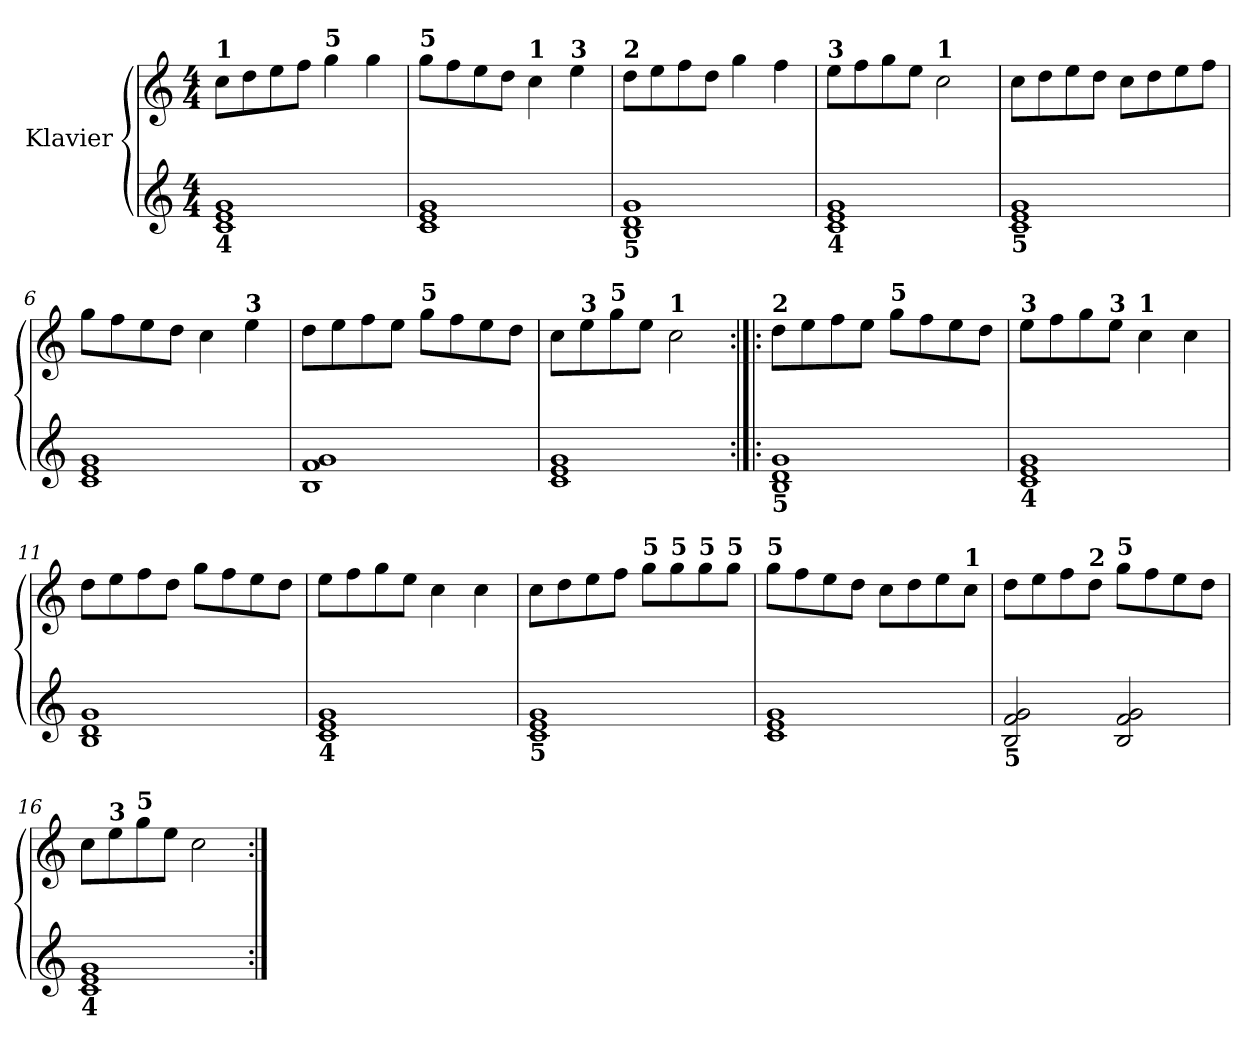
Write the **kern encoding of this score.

**kern	**kern
*part1	*part1
*staff2	*staff1
*I"Klavier	*
!!LO:PB:g=z
*clefG2	*clefG2
*k[]	*k[]
*C:	*C:
*M4/4	*M4/4
=1	=1
!	!LO:TX:a:B:t=1
!LO:TX:b:B:t=4	!
1ci 1ei 1gi	8cci\L
.	8ddi\
.	8eei\
.	8ffi\J
!	!LO:TX:a:B:t=5
.	4ggi\
.	4ggi\
=2	=2
!	!LO:TX:a:B:t=5
1ci 1ei 1gi	8ggi\L
.	8ffi\
.	8eei\
.	8ddi\J
!	!LO:TX:a:B:t=1
.	4cci\
!	!LO:TX:a:B:t=3
.	4eei\
=3	=3
!	!LO:TX:a:B:t=2
!LO:TX:b:B:t=5	!
1Bi 1di 1gi	8ddi\L
.	8eei\
.	8ffi\
.	8ddi\J
.	4ggi\
.	4ffi\
=4	=4
!	!LO:TX:a:B:t=3
!LO:TX:b:B:t=4	!
1ci 1ei 1gi	8eei\L
.	8ffi\
.	8ggi\
.	8eei\J
!	!LO:TX:a:B:t=1
.	2cci\
=5	=5
!LO:TX:b:B:t=5	!
1ci 1ei 1gi	8cci\L
.	8ddi\
.	8eei\
.	8ddi\J
.	8cci\L
.	8ddi\
.	8eei\
.	8ffi\J
!!LO:LB:g=z
=6	=6
1ci 1ei 1gi	8ggi\L
.	8ffi\
.	8eei\
.	8ddi\J
.	4cci\
!	!LO:TX:a:B:t=3
.	4eei\
=7	=7
1Bi 1fi 1gi	8ddi\L
.	8eei\
.	8ffi\
.	8eei\J
!	!LO:TX:a:B:t=5
.	8ggi\L
.	8ffi\
.	8eei\
.	8ddi\J
=8	=8
1ci 1ei 1gi	8cci\L
!	!LO:TX:a:B:t=3
.	8eei\
!	!LO:TX:a:B:t=5
.	8ggi\
.	8eei\J
!	!LO:TX:a:B:t=1
.	2cci\
=9:|!|:	=9:|!|:
!	!LO:TX:a:B:t=2
!LO:TX:b:B:t=5	!
1Bi 1di 1gi	8ddi\L
.	8eei\
.	8ffi\
.	8eei\J
!	!LO:TX:a:B:t=5
.	8ggi\L
.	8ffi\
.	8eei\
.	8ddi\J
!!LO:LB:g=z
=10	=10
!	!LO:TX:a:B:t=3
!LO:TX:b:B:t=4	!
1ci 1ei 1gi	8eei\L
.	8ffi\
.	8ggi\
!	!LO:TX:a:B:t=3
.	8eei\J
!	!LO:TX:a:B:t=1
.	4cci\
.	4cci\
=11	=11
1Bi 1di 1gi	8ddi\L
.	8eei\
.	8ffi\
.	8ddi\J
.	8ggi\L
.	8ffi\
.	8eei\
.	8ddi\J
=12	=12
!LO:TX:b:B:t=4	!
1ci 1ei 1gi	8eei\L
.	8ffi\
.	8ggi\
.	8eei\J
.	4cci\
.	4cci\
=13	=13
!LO:TX:b:B:t=5	!
1ci 1ei 1gi	8cci\L
.	8ddi\
.	8eei\
.	8ffi\J
!	!LO:TX:a:B:t=5
.	8ggi\L
!	!LO:TX:a:B:t=5
.	8ggi\
!	!LO:TX:a:B:t=5
.	8ggi\
!	!LO:TX:a:B:t=5
.	8ggi\J
!!LO:LB:g=z
=14	=14
!	!LO:TX:a:B:t=5
1ci 1ei 1gi	8ggi\L
.	8ffi\
.	8eei\
.	8ddi\J
.	8cci\L
.	8ddi\
.	8eei\
!	!LO:TX:a:B:t=1
.	8cci\J
=15	=15
!LO:TX:b:B:t=5	!
2Bi/ 2fi 2gi	8ddi\L
.	8eei\
.	8ffi\
!	!LO:TX:a:B:t=2
.	8ddi\J
!	!LO:TX:a:B:t=5
2Bi/ 2fi 2gi	8ggi\L
.	8ffi\
.	8eei\
.	8ddi\J
=16	=16
!LO:TX:b:B:t=4	!
1ci 1ei 1gi	8cci\L
!	!LO:TX:a:B:t=3
.	8eei\
!	!LO:TX:a:B:t=5
.	8ggi\
.	8eei\J
.	2cci\
=:|!	=:|!
*-	*-
